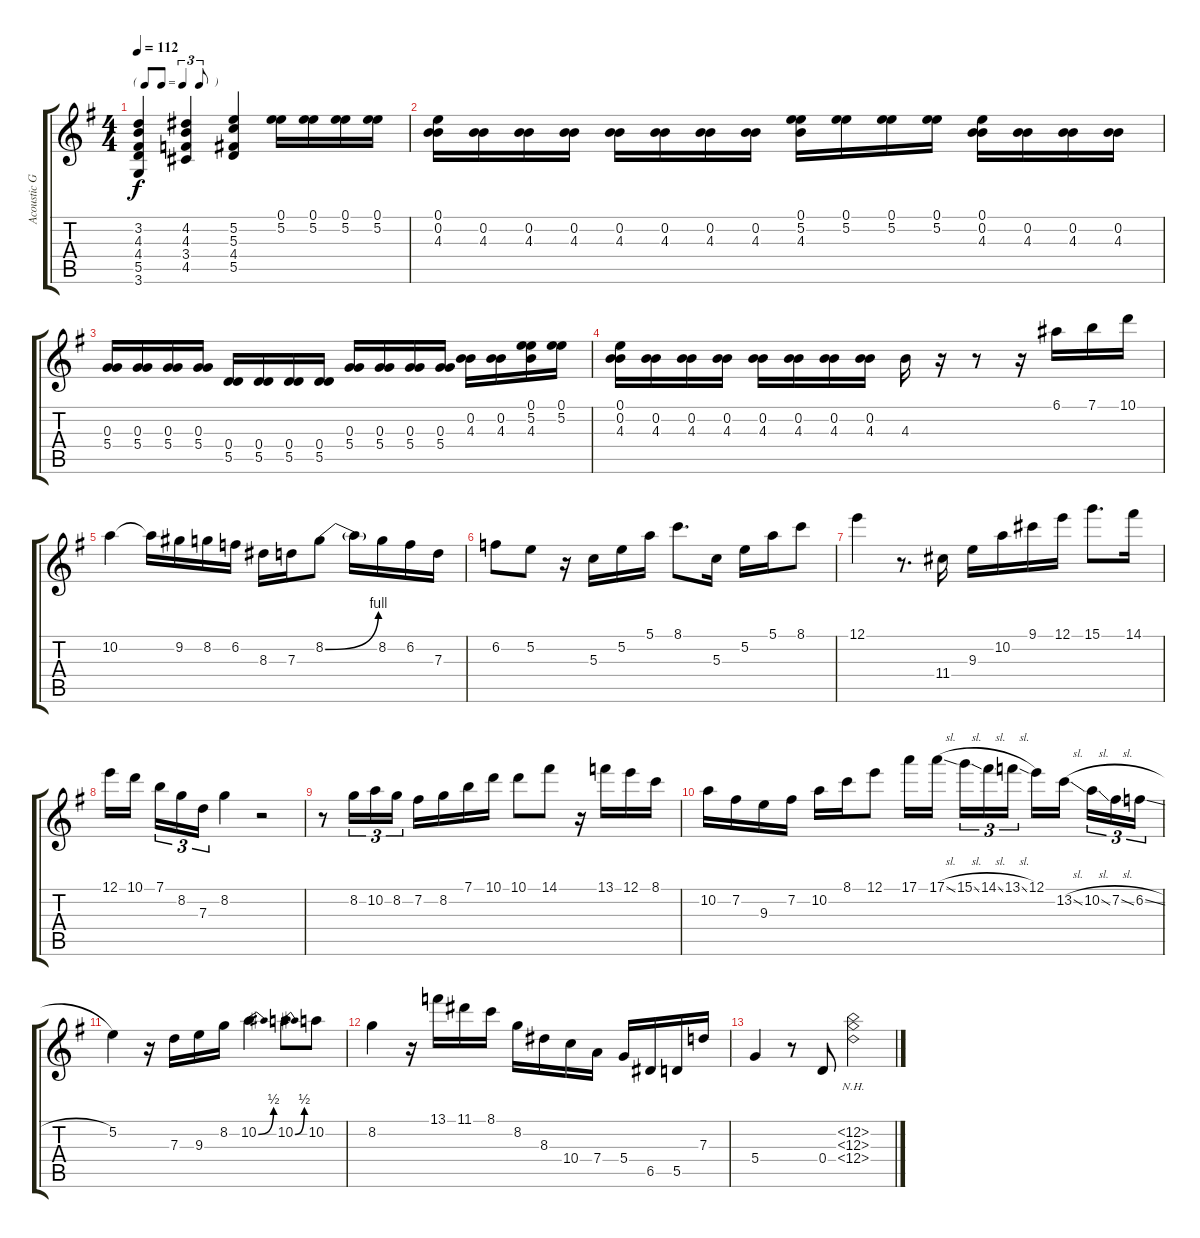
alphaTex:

\track ("Acoustic Guitar" "Acoustic G") {instrument acousticguitarnylon}
\staff {score tabs}
\tuning (E4 B3 G3 D3 A2 E2) {hide}
\ts (4 4)
\tf triplet8th
\tempo 112
\clef g2
\ks g
(3.2 4.3 4.4 5.5 3.6).4{dy f} (4.2 4.3 3.4 4.5).4 (5.2 5.3 4.4 5.5).4 (0.1 5.2).16 (0.1 5.2).16 (0.1 5.2).16 (0.1 5.2).16 |
(0.1 0.2 4.3).16 (0.2 4.3).16 (0.2 4.3).16 (0.2 4.3).16 (0.2 4.3).16 (0.2 4.3).16 (0.2 4.3).16 (0.2 4.3).16 (0.1 5.2 4.3).16 (0.1 5.2).16 (0.1 5.2).16 (0.1 5.2).16 (0.1 0.2 4.3).16 (0.2 4.3).16 (0.2 4.3).16 (0.2 4.3).16 |
(0.3 5.4).16 (0.3 5.4).16 (0.3 5.4).16 (0.3 5.4).16 (0.4 5.5).16 (0.4 5.5).16 (0.4 5.5).16 (0.4 5.5).16 (0.3 5.4).16 (0.3 5.4).16 (0.3 5.4).16 (0.3 5.4).16 (0.2 4.3).16 (0.2 4.3).16 (0.1 5.2 4.3).16 (0.1 5.2).16 |
(0.1 0.2 4.3).16 (0.2 4.3).16 (0.2 4.3).16 (0.2 4.3).16 (0.2 4.3).16 (0.2 4.3).16 (0.2 4.3).16 (0.2 4.3).16 4.3.16 r.16 r.8 r.16 6.1.16 7.1.16 10.1.16 |
10.2.4 10.2{t}.16 9.2.16 8.2.16 6.2.16 8.3.16 7.3.16 8.2{be (bend 0 0 60 4)}.8 8.2{t}.16 8.2.16 6.2.16 7.3.16 |
6.2.8 5.2.8 r.16 5.3.16 5.2.16 5.1.16 8.1.8{d} 5.3.16 5.2.16 5.1.16 8.1.8 |
12.1.4 r.8{d} 11.4.16 9.3.16 10.2.16 9.1.16 12.1.16 15.1.8{d} 14.1.16 |
12.1.16 10.1.16{beam splitsecondary} 7.1.16{tu (3 2)} 8.2.16{tu (3 2)} 7.3.16{tu (3 2)} 8.2.4 r.2 |
r.8 8.2.16{tu (3 2)} 10.2.16{tu (3 2)} 8.2.16{tu (3 2)} 7.2.16 8.2.16 7.1.16 10.1.16 10.1.8 14.1.8 r.16 13.1.16 12.1.16 8.1.16 |
10.2.16 7.2.16 9.3.16 7.2.16 10.2.16 8.1.16 12.1.8 17.1.16 17.1{sl}.16{beam splitsecondary} 15.1{sl}.16{tu (3 2)} 14.1{sl}.16{tu (3 2)} 13.1{sl}.16{tu (3 2)} 12.1.16 13.2{sl}.16{beam splitsecondary} 10.2{sl}.16{tu (3 2)} 7.2{sl}.16{tu (3 2)} 6.2{sl}.16{tu (3 2)} |
5.2.4 r.16 7.3.16 9.3.16 8.2.16 10.2{be (bend 0 0 60 2)}.4 10.2{be (bend 0 0 60 2)}.8 10.2.8 |
8.2.4 r.16 13.1.16 11.1.16 8.1.16 8.2.16 8.3.16 10.4.16 7.4.16 5.4.16 6.5.16 5.5.16 7.3.16 |
5.4.4 r.8 0.4.8 (12.2{nh} 12.3{nh} 12.4{nh}).2
